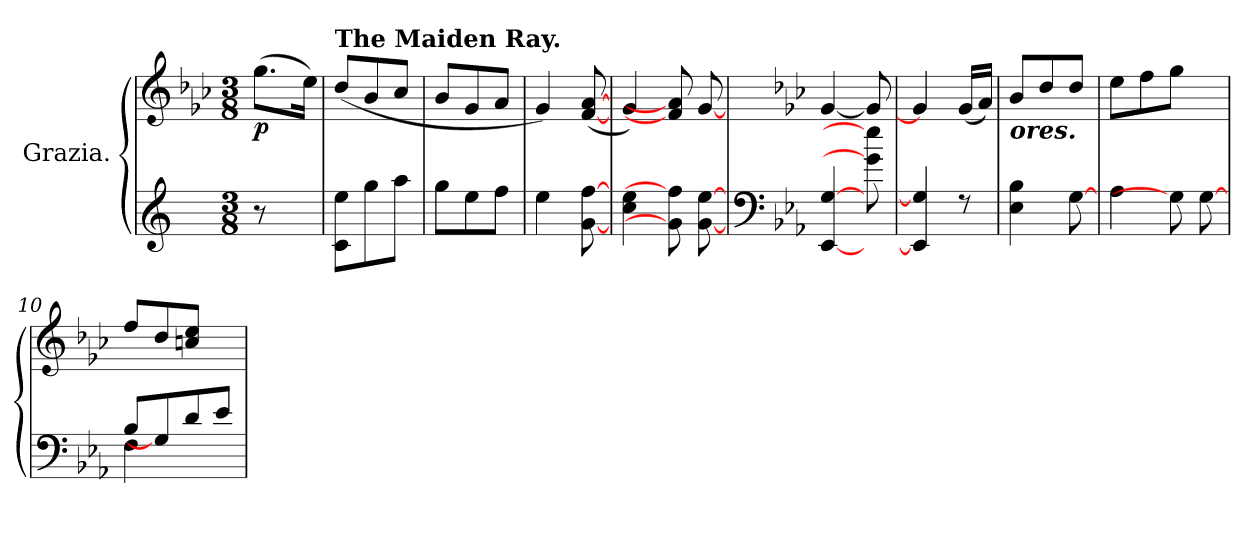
**kern	**kern	**dynam
*part1	*part1	*part1
*staff2	*staff1	*staff1/2
*I"Grazia.	*	*
*	*clefG3	*
*	*k[b-e-a-]	*
*M3/8	*M3/8	*
=1	=1	=1
!	!	!LO:DY:b
8r	(>8.ee-\L	p
8ryy	.	.
.	16cc\Jk)	.
=2	=2	=2
!	!LO:TX:a:B:t=The Maiden Ray.	!
8c\ 8ee\L	(<8b-/L	.
8gg\	8g/	.
8aa\J	8a-/J	.
=3	=3	=3
8gg\L	8g/L	.
8ee\	8e-/	.
8ff\J	8f/J	.
=4	=4	=4
4ee\	4e-/)	.
[8g\ [8ff\	(<[8d/ [8f/	.
=5	=5	=5
4cc\ 4ee\	4e-/)	.
8g\] 8ff\]	8d/] 8f/]	.
[8g\ [8ee\	[8e-/	.
!!LO:LB:g=z
=6	=6	=6
*clefF4	*	*
*k[b-e-a-]	*k[b-e-a-]	*
[<4EE-/ [>4G/	[<4e-/	.
8g\] 8ee\]	8e-/]	.
=7	=7	=7
4EE-/] 4G/]	4e-/]	.
8rE	(<16e-/LL	.
.	16f/JJ)	.
=8	=8	=8
!	!LO:TX:b:Bi:t=ores.	!
4E-\ 4B-\	8g/L	.
.	8b-/	.
[8G\	8b-/J	.
=9	=9	=9
4A-\	8cc\L	.
.	8dd\	.
8G\]	8ee-\J	.
[8G\	8ryy	.
=10	=10	=10
*^	*	*
8B-/L	4F\	8dd/L	.
8G\]	.	8b-/	.
8d/	4ryy	8an/ 8cc/J	.
8e-/J	.	8ryy	.
*v	*v	*	*
=	=	=
*-	*-	*-
